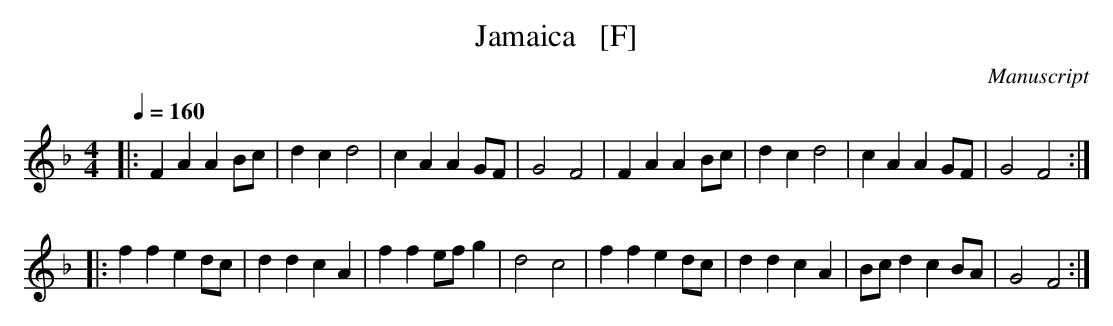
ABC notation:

X:1
T:Jamaica   [F]
M:4/4
L:1/4
Q:160
O:Manuscript
K:F
|: F A A B/c/ | d c d2 | c A A G/F/ | G2 F2 | F A A B/c/ | d c d2 | c A A G/F/ | G2 F2 :|
|: f f e d/c/ | d d c A | f f e/f/ g | d2 c2 | f f e d/c/ | d d c A | B/c/ d c B/A/ | G2 F2 :|
